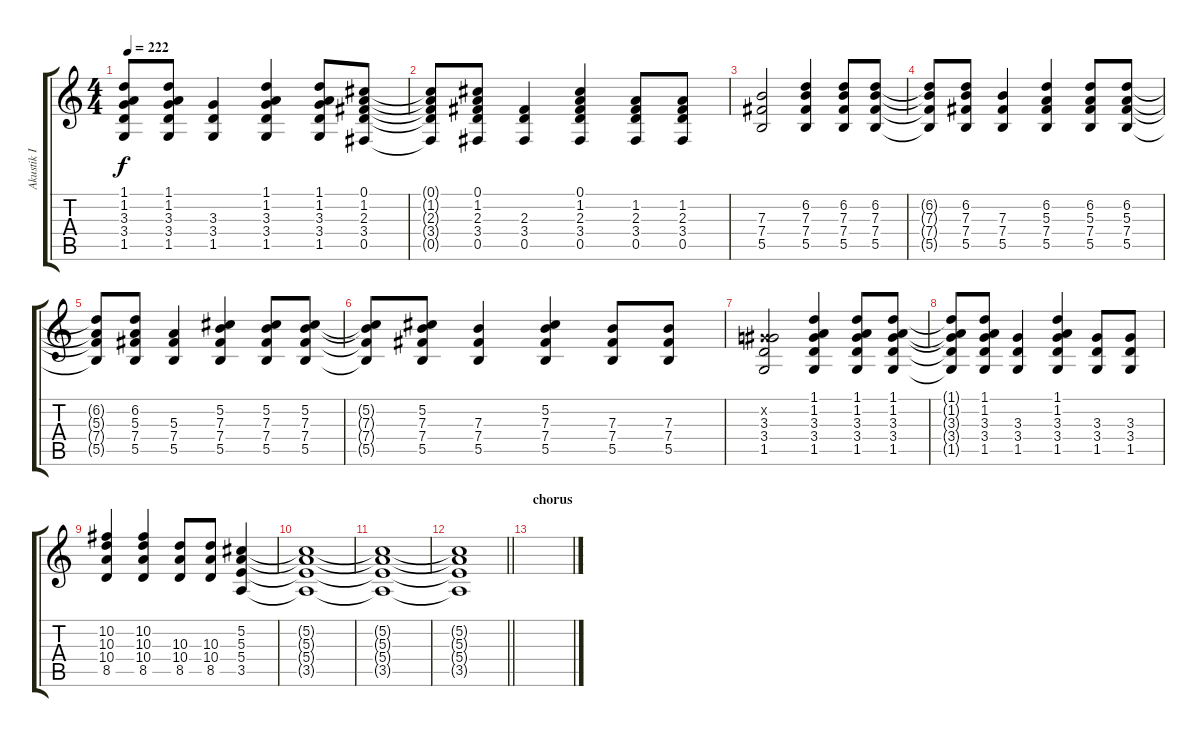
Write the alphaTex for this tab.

\track ("Akustik I" "Akustik I") {instrument acousticguitarsteel}
\staff {score tabs}
\tuning (Db4 Ab3 E3 B2 Gb2 B1) {hide}
\ts (4 4)
\tempo 222
\clef g2
\ks c
(1.1{t} 1.2{t} 3.3{t} 3.4{t} 1.5{t}).8{dy f} (1.1 1.2 3.3 3.4 1.5).8 (3.3 3.4 1.5).4 (1.1 1.2 3.3 3.4 1.5).4 (1.1 1.2 3.3 3.4 1.5).8 (0.1 1.2 2.3 3.4 0.5).8 |
(0.1{t} 1.2{t} 2.3{t} 3.4{t} 0.5{t}).8 (0.1 1.2 2.3 3.4 0.5).8 (2.3 3.4 0.5).4 (0.1 1.2 2.3 3.4 0.5).4 (1.2 2.3 3.4 0.5).8 (1.2 2.3 3.4 0.5).8 |
(7.3 7.4 5.5).2 (6.2 7.3 7.4 5.5).4 (6.2 7.3 7.4 5.5).8 (6.2 7.3 7.4 5.5).8 |
(6.2{t} 7.3{t} 7.4{t} 5.5{t}).8 (6.2 7.3 7.4 5.5).8 (7.3 7.4 5.5).4 (6.2 5.3 7.4 5.5).4 (6.2 5.3 7.4 5.5).8 (6.2 5.3 7.4 5.5).8 |
(6.2{t} 5.3{t} 7.4{t} 5.5{t}).8 (6.2 5.3 7.4 5.5).8 (5.3 7.4 5.5).4 (5.2 7.3 7.4 5.5).4 (5.2 7.3 7.4 5.5).8 (5.2 7.3 7.4 5.5).8 |
(5.2{t} 7.3{t} 7.4{t} 5.5{t}).8 (5.2 7.3 7.4 5.5).8 (7.3 7.4 5.5).4 (5.2 7.3 7.4 5.5).4 (7.3 7.4 5.5).8 (7.3 7.4 5.5).8 |
(0.2{x} 3.3 3.4 1.5).2 (1.1 1.2 3.3 3.4 1.5).4 (1.1 1.2 3.3 3.4 1.5).8 (1.1 1.2 3.3 3.4 1.5).8 |
(1.1{t} 1.2{t} 3.3{t} 3.4{t} 1.5{t}).8 (1.1 1.2 3.3 3.4 1.5).8 (3.3 3.4 1.5).4 (1.1 1.2 3.3 3.4 1.5).4 (3.3 3.4 1.5).8 (3.3 3.4 1.5).8 |
(10.2 10.3 10.4 8.5).4 (10.2 10.3 10.4 8.5).4 (10.3 10.4 8.5).8 (10.3 10.4 8.5).8 (5.2 5.3 5.4 3.5).4 |
(5.2{t} 5.3{t} 5.4{t} 3.5{t}).1 |
(5.2{t} 5.3{t} 5.4{t} 3.5{t}).1 |
\barLineRight lightlight
(5.2{t} 5.3{t} 5.4{t} 3.5{t}).1 |
\section ("" "chorus")
